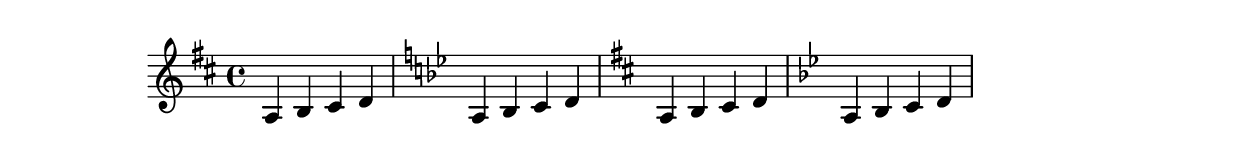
%% Do not edit this file; it is auto-generated from LSR http://lsr.dsi.unimi.it
%% This file is in the public domain.
\version "2.11.53"

\header {
  lsrtags = "pitches"

doctitlees = "Evitar que se impriman becuadros cuando cambia la armadura"
texidoces = "
Cuando cambia la armadura de la tonalidad, se imprimen becuadros
automáticamente para cancelar las alteraciones de las armaduras
anteriores.  Esto se puede evitar estableciendo al valor \"falso\" la
propiedad @code{printKeyCancellation} del contexto @code{Staff}.

"
  texidoc = "
When the key signature changes, natural signs are automatically printed
to cancel any accidentals from previous key signatures.  This may be
prevented by setting to \"false\" the @code{printKeyCancellation}
property in the @code{Staff} context. 

"
  doctitle = "Preventing natural signs from being printed when the key signature changes"
} % begin verbatim
\relative c' {
  \key d \major
  a4 b cis d
  \key g \minor
  a4 bes c d
  \set Staff.printKeyCancellation = ##f
  \key d \major
  a4 b cis d
  \key g \minor
  a4 bes c d
}
